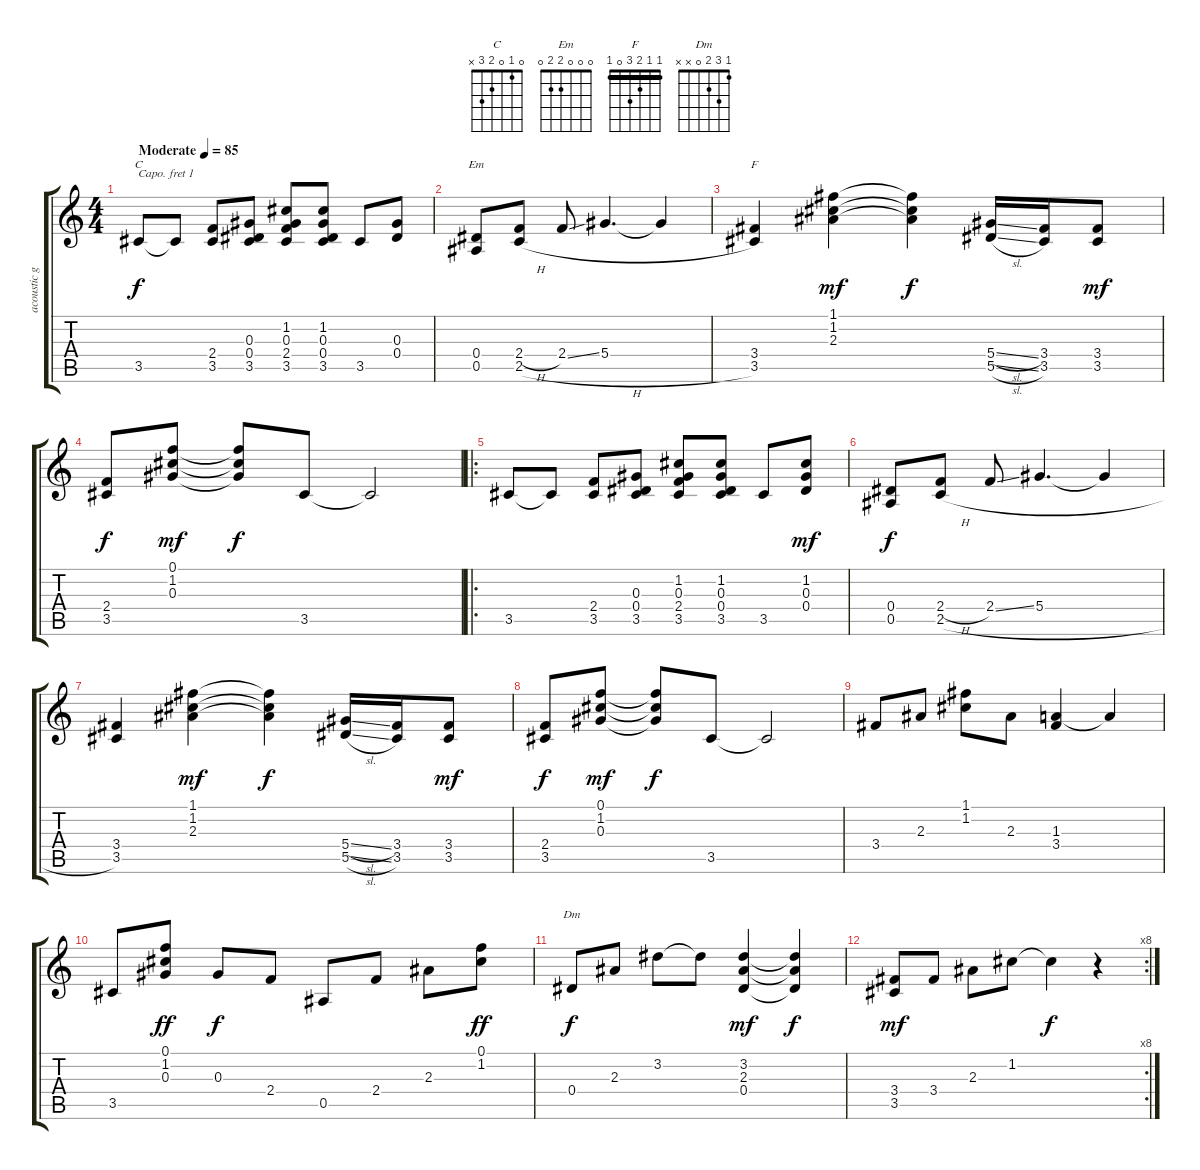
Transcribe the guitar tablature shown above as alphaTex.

\track ("acoustic guitar" "acoustic g") {instrument acousticguitarsteel}
\staff {score tabs}
\capo 1
\tuning (E4 B3 G3 D3 A2 E2) {hide}
\chord ("C" 0 1 0 2 3 x)
\chord ("Em" 0 0 0 2 2 0)
\chord ("F" 1 1 2 3 0 1) {barre 1}
\chord ("Dm" 1 3 2 0 x x)
\ts (4 4)
\tempo (85 "Moderate")
\clef g2
\ks c
3.5.8{ch "C" dy f instrument acousticguitarsteel} 3.5{t}.8 (2.4 3.5).8 (0.3 0.4 3.5).8 (1.2 0.3 2.4 3.5).8 (1.2 0.3 0.4 3.5).8 3.5.8 (0.3 0.4).8 |
(0.4 0.5).8{ch "Em"} (2.4{h} 2.5{h}).8 2.4{ss}.8 5.4.4{d} 5.4{t}.4 |
(3.4 3.5).4{ch "F"} (1.1 1.2 2.3).4{dy mf} (1.1{t} 1.2{t} 2.3{t}).4{dy f} (5.4{sl} 5.5{sl}).16{txt ""} (3.4 3.5).16 (3.4 3.5).8{dy mf} |
(2.4 3.5).8{dy f} (0.1 1.2 0.3).8{dy mf} (0.1{t} 1.2{t} 0.3{t}).8{dy f} 3.5.8 3.5{t}.2 |
\ro
3.5.8 3.5{t}.8 (2.4 3.5).8 (0.3 0.4 3.5).8 (1.2 0.3 2.4 3.5).8 (1.2 0.3 0.4 3.5).8 3.5.8 (1.2 0.3 0.4).8{dy mf} |
(0.4 0.5).8{dy f} (2.4{h} 2.5{h}).8 2.4{ss}.8 5.4.4{d} 5.4{t}.4 |
(3.4 3.5).4 (1.1 1.2 2.3).4{dy mf} (1.1{t} 1.2{t} 2.3{t}).4{dy f} (5.4{sl} 5.5{sl}).16 (3.4 3.5).16 (3.4 3.5).8{dy mf} |
(2.4 3.5).8{dy f} (0.1 1.2 0.3).8{dy mf} (0.1{t} 1.2{t} 0.3{t}).8{dy f} 3.5.8 3.5{t}.2 |
3.4.8 2.3.8 (1.1 1.2).8 2.3.8 (1.3 3.4).4 1.3{t}.4 |
3.5.8 (0.1 1.2 0.3).8{dy ff} 0.3.8{dy f} 2.4.8 0.5.8 2.4.8 2.3.8 (0.1 1.2).8{dy ff} |
0.4.8{ch "Dm" dy f} 2.3.8 3.2.8 3.2{t}.8 (3.2 2.3 0.4).4{dy mf} (3.2{t} 2.3{t} 0.4{t}).4{dy f} |
\rc 8
(3.4 3.5).8{dy mf} 3.4.8 2.3.8 1.2.8 1.2{t}.4{dy f} r.4
